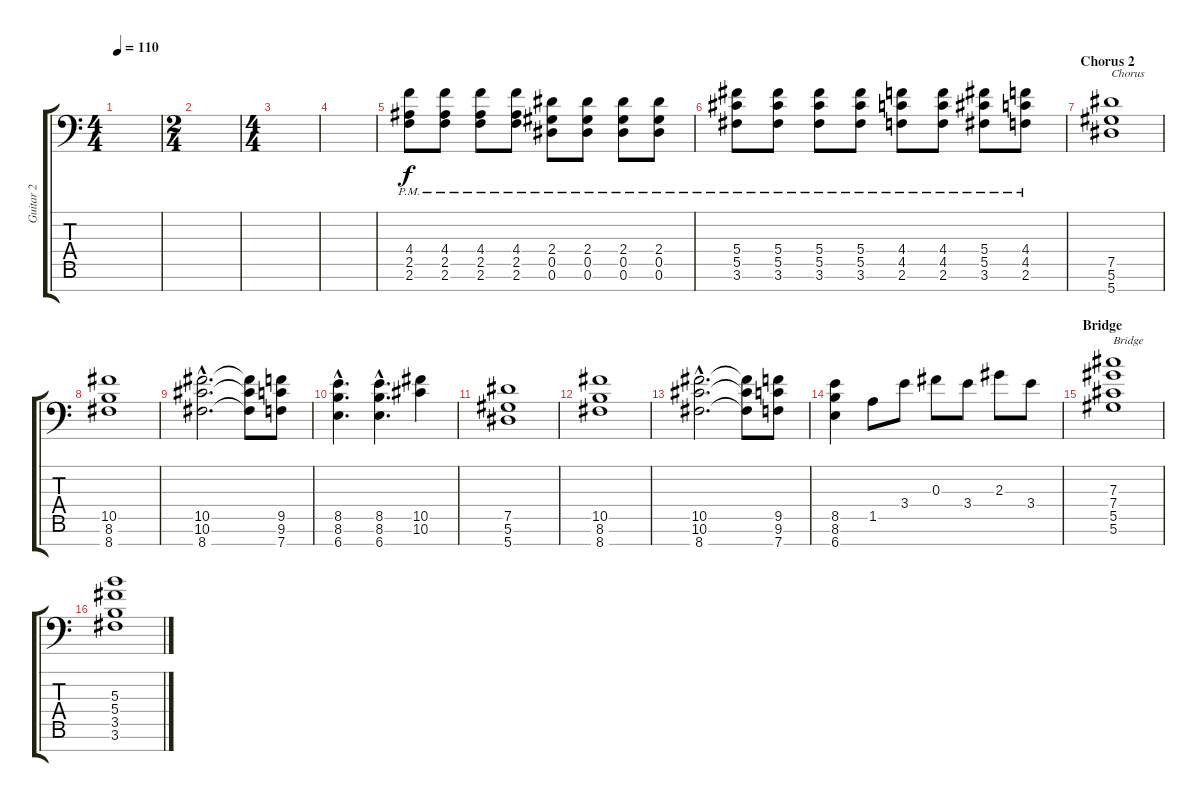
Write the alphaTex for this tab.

\track ("Guitar 2" "Guitar 2") {instrument distortionguitar}
\staff {score tabs}
\tuning (Eb4 Bb3 Gb3 Db3 Ab2 Eb2 Bb1) {hide}
\ts (4 4)
\tempo 110
\clef f4
\ks c
|
\ts (2 4)
|
\ts (4 4)
|
|
(4.4 2.5 2.6{pm}).8 (4.4 2.5 2.6{pm}).8 (4.4 2.5 2.6{pm}).8 (4.4 2.5 2.6{pm}).8 (2.4 0.5 0.6{pm}).8 (2.4 0.5 0.6{pm}).8 (2.4 0.5 0.6{pm}).8 (2.4 0.5 0.6{pm}).8 |
(5.4 5.5 3.6{pm}).8 (5.4 5.5 3.6{pm}).8 (5.4 5.5 3.6{pm}).8 (5.4 5.5 3.6{pm}).8 (4.4 4.5 2.6{pm}).8 (4.4 4.5 2.6{pm}).8 (5.4 5.5 3.6{pm}).8 (4.4 4.5 2.6{pm}).8 |
\section ("" "Chorus 2")
(7.5 5.6 5.7).1{txt "Chorus"} |
(10.5 8.6 8.7).1 |
(10.5{hac} 10.6{hac} 8.7{hac}).2{d} (10.5{t} 10.6{t} 8.7{t}).8 (9.5 9.6 7.7).8 |
(8.5{hac} 8.6{hac} 6.7{hac}).4{d} (8.5{hac} 8.6{hac} 6.7{hac}).4{d} (10.5 10.6).4 |
(7.5 5.6 5.7).1 |
(10.5 8.6 8.7).1 |
(10.5{hac} 10.6{hac} 8.7{hac}).2{d} (10.5{t} 10.6{t} 8.7{t}).8 (9.5 9.6 7.7).8 |
(8.5 8.6 6.7).4 1.5.8 3.4.8 0.3.8 3.4.8 2.3.8 3.4.8 |
\section ("" "Bridge")
(7.3 7.4 5.5 5.6).1{txt "Bridge"} |
(5.3 5.4 3.5 3.6).1
